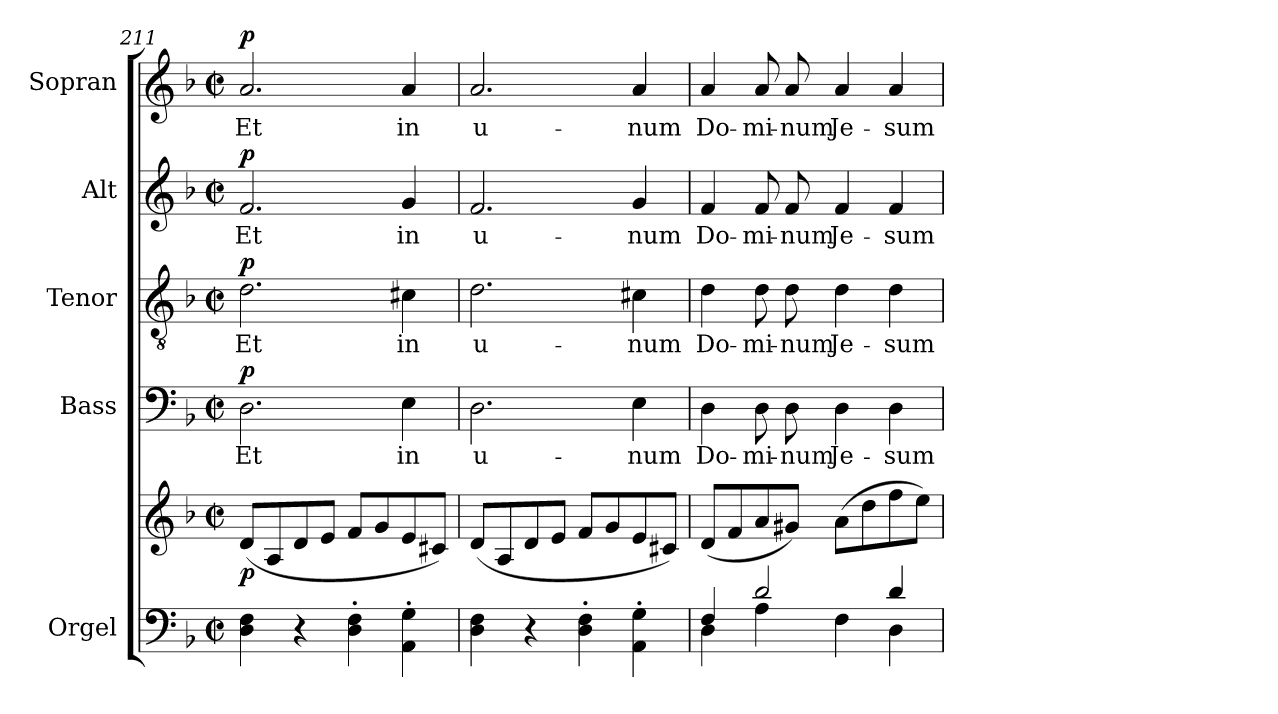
**kern	**kern	**dynam	**kern	**text	**dynam	**kern	**text	**dynam	**kern	**text	**dynam	**kern	**text	**dynam
*part5	*part5	*part5	*part4	*part4	*part4	*part3	*part3	*part3	*part2	*part2	*part2	*part1	*part1	*part1
*staff6	*staff5	*staff5/6	*staff4	*staff4	*staff4	*staff3	*staff3	*staff3	*staff2	*staff2	*staff2	*staff1	*staff1	*staff1
*I"Orgel	*	*	*I"Bass	*	*	*I"Tenor	*	*	*I"Alt	*	*	*I"Sopran	*	*
*I'Org.	*	*	*I'B.	*	*	*I'T.	*	*	*I'A.	*	*	*I'S.	*	*
!!LO:LB:g=z
*clefF4	*clefG2	*	*clefF4	*	*	*clefGv2	*	*	*clefG2	*	*	*clefG2	*	*
*k[b-]	*k[b-]	*	*k[b-]	*	*	*k[b-]	*	*	*k[b-]	*	*	*k[b-]	*	*
*F:	*F:	*	*F:	*	*	*F:	*	*	*F:	*	*	*F:	*	*
*M2/2	*M2/2	*	*M2/2	*	*	*M2/2	*	*	*M2/2	*	*	*M2/2	*	*
*met(c|)	*met(c|)	*	*met(c|)	*	*	*met(c|)	*	*	*met(c|)	*	*	*met(c|)	*	*
=211	=211	=211	=211	=211	=211	=211	=211	=211	=211	=211	=211	=211	=211	=211
!	!	!LO:DY:b	!	!LO:LY:b	!LO:DY:a	!	!LO:LY:b	!LO:DY:a	!	!LO:LY:b	!LO:DY:a	!	!LO:LY:b	!LO:DY:a
4D\ 4F\	(<8d/L	p	2.D\	Et	p	2.d\	Et	p	2.f/	Et	p	2.a/	Et	p
.	8A/	.	.	.	.	.	.	.	.	.	.	.	.	.
4r	8d/	.	.	.	.	.	.	.	.	.	.	.	.	.
.	8e/J	.	.	.	.	.	.	.	.	.	.	.	.	.
4D\'> 4F\'>	8f/L	.	.	.	.	.	.	.	.	.	.	.	.	.
.	8g/	.	.	.	.	.	.	.	.	.	.	.	.	.
!	!	!	!	!LO:LY:b	!	!	!LO:LY:b	!	!	!LO:LY:b	!	!	!LO:LY:b	!
4AA\'> 4G\'>	8e/	.	4E\	in	.	4c#X\	in	.	4g/	in	.	4a/	in	.
.	8c#X/J)	.	.	.	.	.	.	.	.	.	.	.	.	.
=212	=212	=212	=212	=212	=212	=212	=212	=212	=212	=212	=212	=212	=212	=212
!	!	!	!	!LO:LY:b	!	!	!LO:LY:b	!	!	!LO:LY:b	!	!	!LO:LY:b	!
4D\ 4F\	(<8d/L	.	2.D\	u-	.	2.d\	u-	.	2.f/	u-	.	2.a/	u-	.
.	8A/	.	.	.	.	.	.	.	.	.	.	.	.	.
4r	8d/	.	.	.	.	.	.	.	.	.	.	.	.	.
.	8e/J	.	.	.	.	.	.	.	.	.	.	.	.	.
4D\'> 4F\'>	8f/L	.	.	.	.	.	.	.	.	.	.	.	.	.
.	8g/	.	.	.	.	.	.	.	.	.	.	.	.	.
!	!	!	!	!LO:LY:b	!	!	!LO:LY:b	!	!	!LO:LY:b	!	!	!LO:LY:b	!
4AA\'> 4G\'>	8e/	.	4E\	-num	.	4c#X\	-num	.	4g/	-num	.	4a/	-num	.
.	8c#X/J)	.	.	.	.	.	.	.	.	.	.	.	.	.
=213	=213	=213	=213	=213	=213	=213	=213	=213	=213	=213	=213	=213	=213	=213
*^	*	*	*	*	*	*	*	*	*	*	*	*	*	*
!	!	!	!	!	!LO:LY:b	!	!	!LO:LY:b	!	!	!LO:LY:b	!	!	!LO:LY:b	!
4F/	4D\	(<8d/L	.	4D\	Do-	.	4d\	Do-	.	4f/	Do-	.	4a/	Do-	.
.	.	8f/	.	.	.	.	.	.	.	.	.	.	.	.	.
!	!	!	!	!	!LO:LY:b	!	!	!LO:LY:b	!	!	!LO:LY:b	!	!	!LO:LY:b	!
2d/	4A\	8a/	.	8D\	-mi-	.	8d\	-mi-	.	8f/	-mi-	.	8a/	-mi-	.
!	!	!	!	!	!LO:LY:b	!	!	!LO:LY:b	!	!	!LO:LY:b	!	!	!LO:LY:b	!
.	.	8g#X/J)	.	8D\	-num	.	8d\	-num	.	8f/	-num	.	8a/	-num	.
!	!	!	!	!	!LO:LY:b	!	!	!LO:LY:b	!	!	!LO:LY:b	!	!	!LO:LY:b	!
.	4F\	(>8a\L	.	4D\	Je-	.	4d\	Je-	.	4f/	Je-	.	4a/	Je-	.
.	.	8dd\	.	.	.	.	.	.	.	.	.	.	.	.	.
!	!	!	!	!	!LO:LY:b	!	!	!LO:LY:b	!	!	!LO:LY:b	!	!	!LO:LY:b	!
4d/	4D\	8ff\	.	4D\	-sum	.	4d\	-sum	.	4f/	-sum	.	4a/	-sum	.
.	.	8ee\J)	.	.	.	.	.	.	.	.	.	.	.	.	.
*v	*v	*	*	*	*	*	*	*	*	*	*	*	*	*	*
=	=	=	=	=	=	=	=	=	=	=	=	=	=	=
*-	*-	*-	*-	*-	*-	*-	*-	*-	*-	*-	*-	*-	*-	*-
